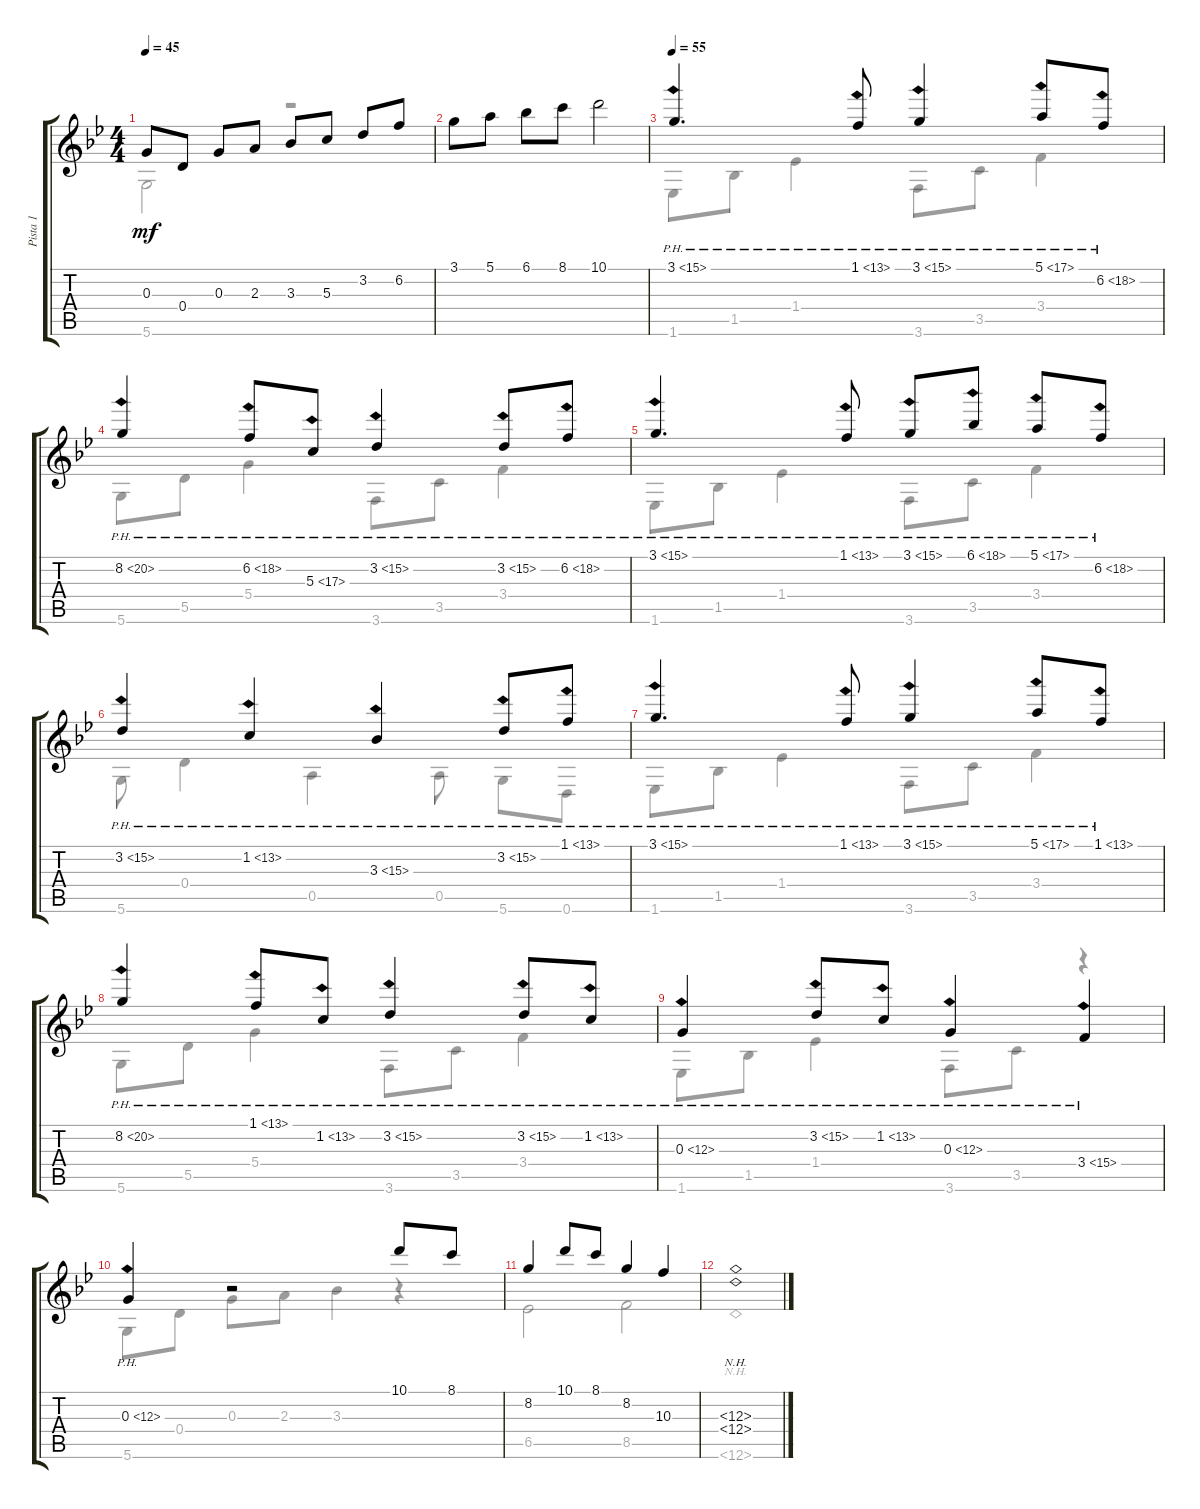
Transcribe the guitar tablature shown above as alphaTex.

\track ("Pista 1" "Pista 1") {instrument acousticguitarnylon}
\staff {score tabs}
\tuning (E4 B3 G3 D3 A2 D2) {hide}
\voice
\ts (4 4)
\tempo 45
\clef g2
\ks bb
0.3.8{dy mf} 0.4.8 0.3.8 2.3.8 3.3.8 5.3.8 3.2.8 6.2.8 |
3.1.8 5.1.8 6.1.8 8.1.8 10.1.2 |
\tempo 55
3.1{ph 12}.4{d} 1.1{ph 12}.8 3.1{ph 12}.4 5.1{ph 12}.8 6.2{ph 12}.8 |
8.2{ph 12}.4 6.2{ph 12}.8 5.3{ph 12}.8 3.2{ph 12}.4 3.2{ph 12}.8 6.2{ph 12}.8 |
3.1{ph 12}.4{d} 1.1{ph 12}.8 3.1{ph 12}.8 6.1{ph 12}.8 5.1{ph 12}.8 6.2{ph 12}.8 |
3.2{ph 12}.4 1.2{ph 12}.4 3.3{ph 12}.4 3.2{ph 12}.8 1.1{ph 12}.8 |
3.1{ph 12}.4{d} 1.1{ph 12}.8 3.1{ph 12}.4 5.1{ph 12}.8 1.1{ph 12}.8 |
8.2{ph 12}.4 1.1{ph 12}.8 1.2{ph 12}.8 3.2{ph 12}.4 3.2{ph 12}.8 1.2{ph 12}.8 |
0.3{ph 12}.4 3.2{ph 12}.8 1.2{ph 12}.8 0.3{ph 12}.4 3.4{ph 12}.4 |
0.3{ph 12}.4 r.2 10.1.8 8.1.8 |
8.2.4 10.1.8 8.1.8 8.2.4 10.3.4 |
(12.3{nh} 12.4{nh}).1 |
\voice
\clef g2
\ottava regular
\simile none
\ks bb
5.6.2{dy mf} r.2 |
|
1.6.8 1.5.8 1.4.4 3.6.8 3.5.8 3.4.4 |
5.6.8 5.5.8 5.4.4 3.6.8 3.5.8 3.4.4 |
1.6.8 1.5.8 1.4.4 3.6.8 3.5.8 3.4.4 |
5.6.8 0.4.4 0.5.4 0.5.8 5.6.8 0.6.8 |
1.6.8 1.5.8 1.4.4 3.6.8 3.5.8 3.4.4 |
5.6.8 5.5.8 5.4.4 3.6.8 3.5.8 3.4.4 |
1.6.8 1.5.8 1.4.4 3.6.8 3.5.8 r.4 |
5.6.8 0.4.8 0.3.8 2.3.8 3.3.4 r.4 |
6.5.2 8.5.2 |
12.6{nh}.1 |
